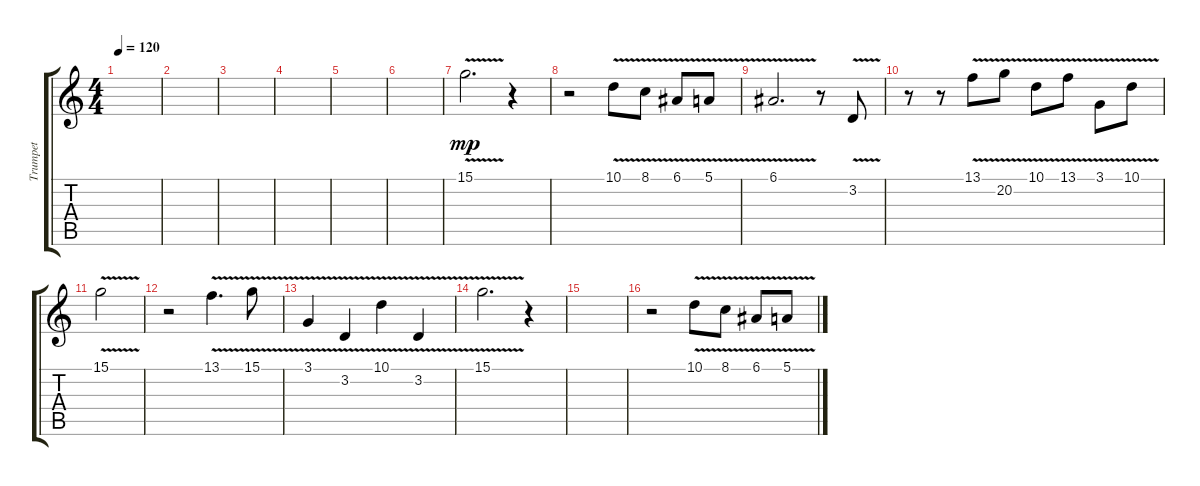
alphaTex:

\track ("Trumpet" "Trumpet") {instrument trumpet}
\staff {score tabs}
\tuning (E4 B3 G3 D3 A2 E2) {hide}
\ts (4 4)
\tempo 120
\clef g2
\ks c
|
|
|
|
|
|
15.1{v}.2{d dy mp} r.4 |
r.2 10.1{v}.8 8.1{v}.8 6.1{v}.8 5.1{v}.8 |
6.1{v}.2{d} r.8 3.2{v}.8 |
r.8 r.8 13.1{v}.8 20.2{v}.8 10.1{v}.8 13.1{v}.8 3.1{v}.8 10.1{v}.8 |
15.1{v}.2 |
r.2 13.1{v}.4{d} 15.1{v}.8 |
3.1{v}.4 3.2{v}.4 10.1{v}.4 3.2{v}.4 |
15.1{v}.2{d} r.4 |
|
r.2 10.1{v}.8 8.1{v}.8 6.1{v}.8 5.1{v}.8
